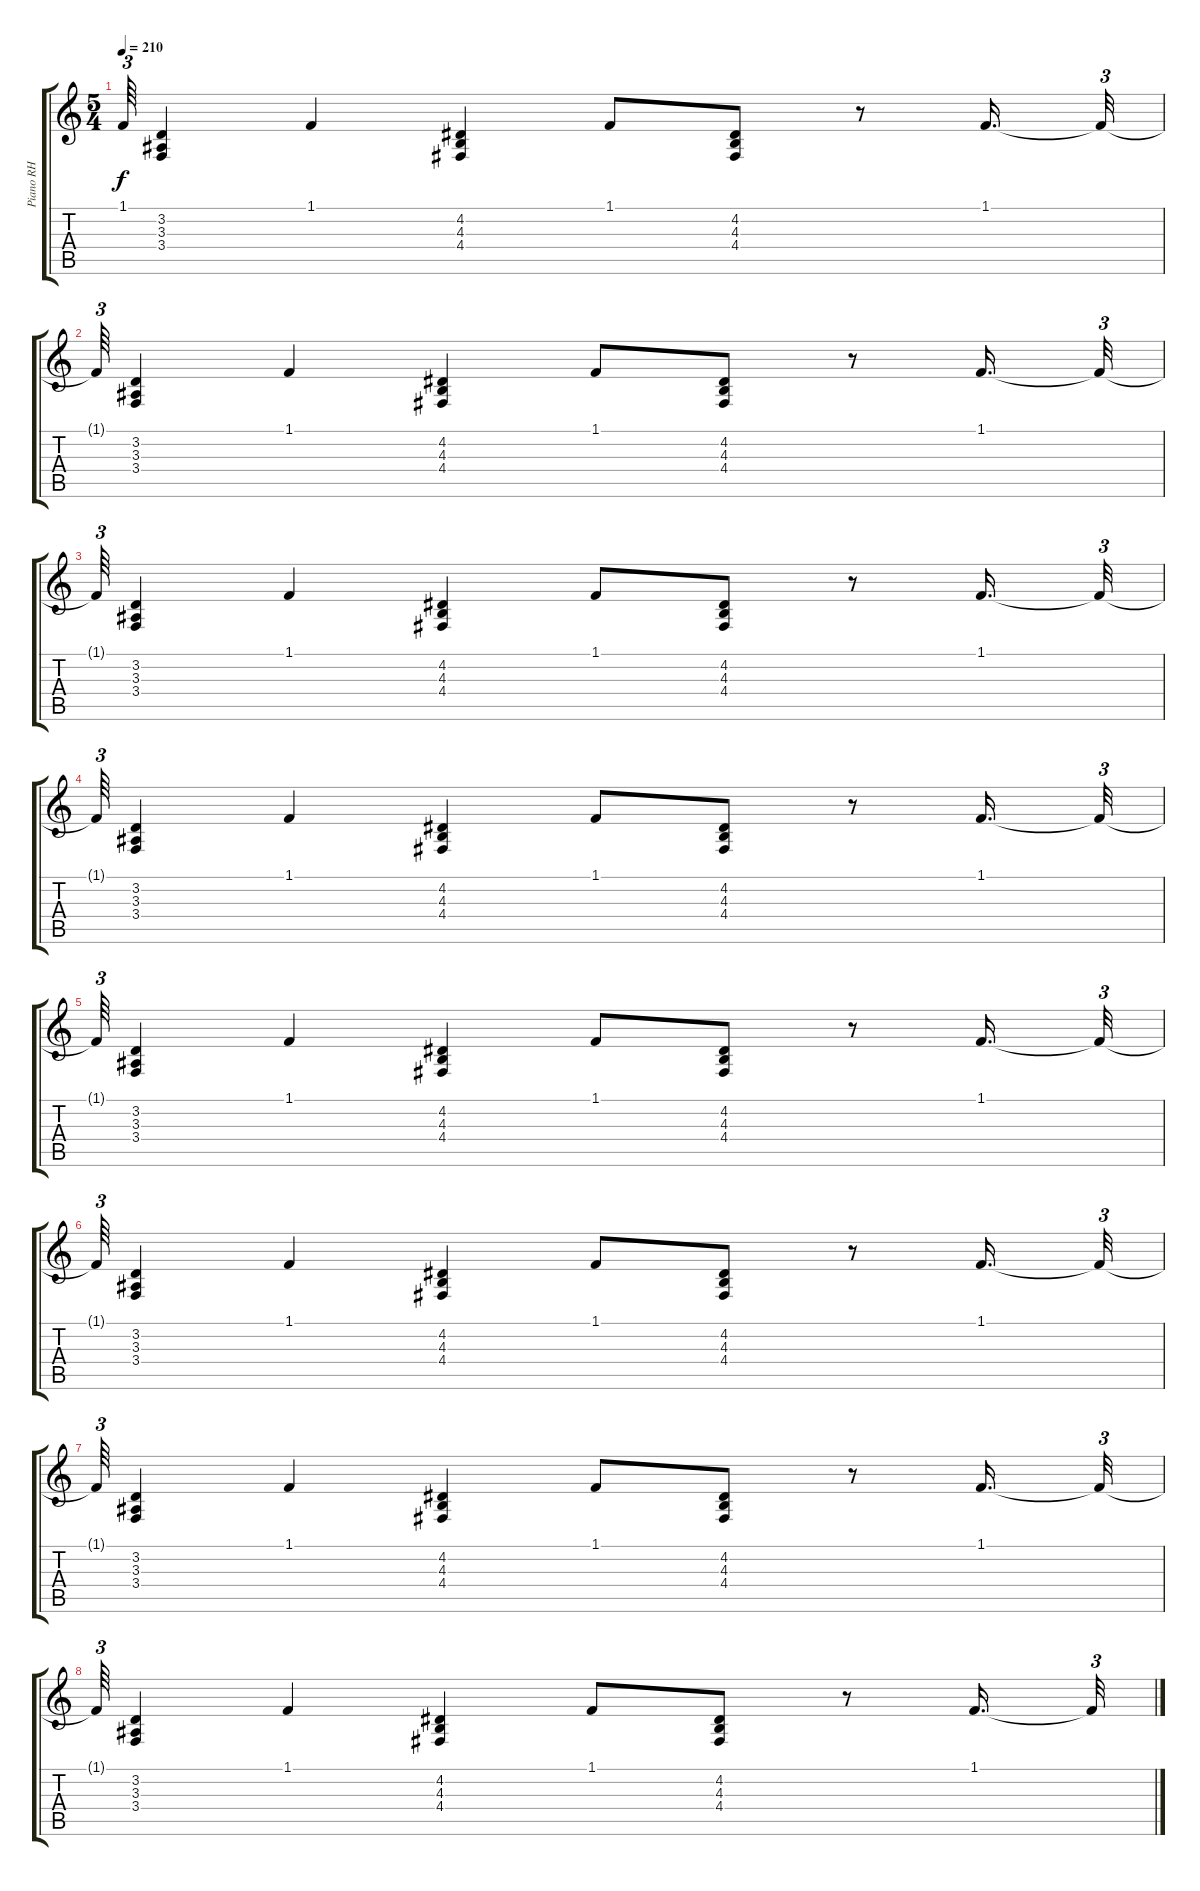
\track ("Piano RH" "Piano RH") {instrument acousticgrandpiano}
\staff {score tabs}
\tuning (E4 B3 G3 D3 A2 E2) {hide}
\ts (5 4)
\tempo 210
\clef g2
\ks c
1.1{t}.64{tu (3 2) dy f} (3.2 3.3 3.4).4 1.1.4 (4.2 4.3 4.4).4 1.1.8 (4.2 4.3 4.4).8 r.8 1.1.16{d} 1.1{t}.32{tu (3 2)} |
1.1{t}.64{tu (3 2)} (3.2 3.3 3.4).4 1.1.4 (4.2 4.3 4.4).4 1.1.8 (4.2 4.3 4.4).8 r.8 1.1.16{d} 1.1{t}.32{tu (3 2)} |
1.1{t}.64{tu (3 2)} (3.2 3.3 3.4).4 1.1.4 (4.2 4.3 4.4).4 1.1.8 (4.2 4.3 4.4).8 r.8 1.1.16{d} 1.1{t}.32{tu (3 2)} |
1.1{t}.64{tu (3 2)} (3.2 3.3 3.4).4 1.1.4 (4.2 4.3 4.4).4 1.1.8 (4.2 4.3 4.4).8 r.8 1.1.16{d} 1.1{t}.32{tu (3 2)} |
1.1{t}.64{tu (3 2)} (3.2 3.3 3.4).4 1.1.4 (4.2 4.3 4.4).4 1.1.8 (4.2 4.3 4.4).8 r.8 1.1.16{d} 1.1{t}.32{tu (3 2)} |
1.1{t}.64{tu (3 2)} (3.2 3.3 3.4).4 1.1.4 (4.2 4.3 4.4).4 1.1.8 (4.2 4.3 4.4).8 r.8 1.1.16{d} 1.1{t}.32{tu (3 2)} |
1.1{t}.64{tu (3 2)} (3.2 3.3 3.4).4 1.1.4 (4.2 4.3 4.4).4 1.1.8 (4.2 4.3 4.4).8 r.8 1.1.16{d} 1.1{t}.32{tu (3 2)} |
1.1{t}.64{tu (3 2)} (3.2 3.3 3.4).4 1.1.4 (4.2 4.3 4.4).4 1.1.8 (4.2 4.3 4.4).8 r.8 1.1.16{d} 1.1{t}.32{tu (3 2)}
